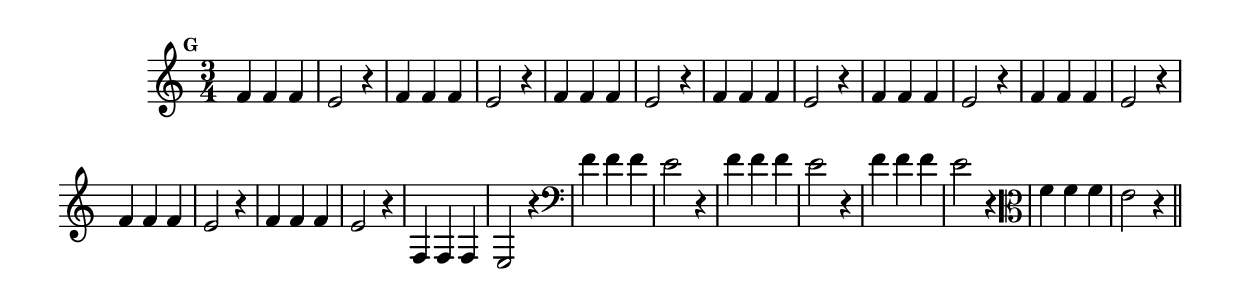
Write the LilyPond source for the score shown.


\version "2.14.2"

%\header { texidoc="Perguntas e Respostas"}

\relative c' {

  \override Staff.TimeSignature #'style = #'()
  \time 3/4 
  \override Score.BarNumber #'transparent = ##t
                                %\override Score.RehearsalMark #'font-family = #'roman
  \override Score.RehearsalMark #'font-size = #-2
  \override Score.BarNumber #'transparent = ##t
  \set Score.markFormatter = #format-mark-numbers

  \mark 7 

                                % CLARINETE

  \tag #'cl {
    f4 f f | e2 r4 
  }

                                % FLAUTA

  \tag #'fl {
    f4 f f | e2 r4 
  }

                                % OBOÉ

  \tag #'ob {
    f4 f f | e2 r4 
  }

                                % SAX ALTO

  \tag #'saxa {
    f4 f f | e2 r4 
  }

                                % SAX TENOR

  \tag #'saxt {
    f4 f f | e2 r4 
  }

                                % SAX GENES

  \tag #'saxg {
    f4 f f | e2 r4 
  }

                                % TROMPETE

  \tag #'tpt {
    f4 f f | e2 r4 
  }

                                % TROMPA

  \tag #'tpa {
    f4 f f | e2 r4 
  }

                                % TROMPA OP

  \tag #'tpaop {
    f,4 f f | e2 r4 
  }

                                % TROMBONE

  \tag #'tbn {
    \clef bass
    f'4 f f | e2 r4 
  }

                                % TUBA MIB

  \tag #'tbamib {
    \clef bass
    f4 f f | e2 r4 
  }

                                % TUBA SIB

  \tag #'tbasib {
    \clef bass
    f4 f f | e2 r4 
  }


                                % VIOLA

  \tag #'vla {
    \clef alto
    f4 f f | e2 r4 
  }

                                % FINAL

  \bar "||"

}
